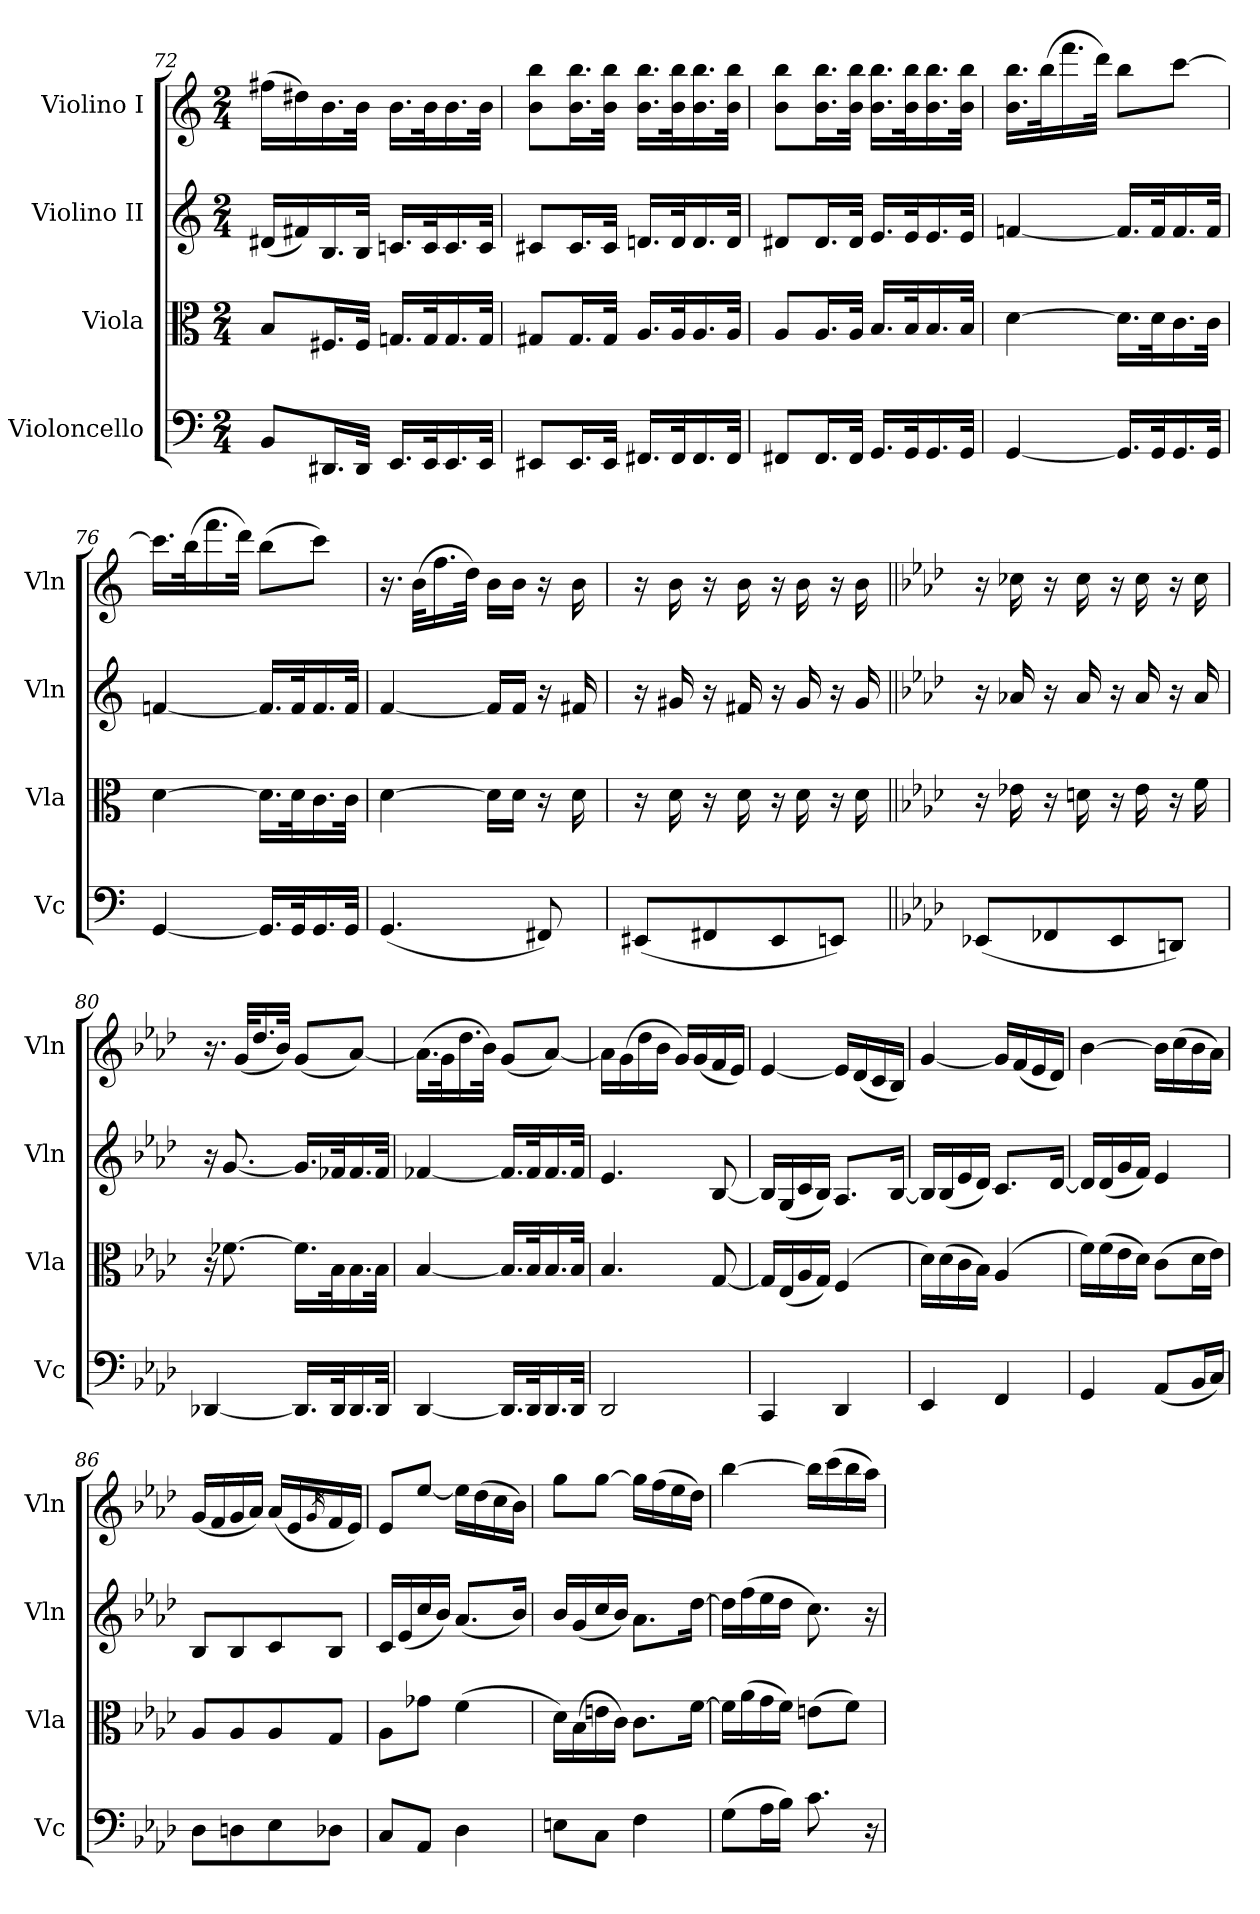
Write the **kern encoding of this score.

**kern	**kern	**kern	**kern
*part4	*part3	*part2	*part1
*staff4	*staff3	*staff2	*staff1
*I"Violoncello	*I"Viola	*I"Violino II	*I"Violino I
*I'Vc	*I'Vla	*I'Vln	*I'Vln
*clefF4	*clefC3	*clefG2	*clefG2
*k[]	*k[]	*k[]	*k[]
*M2/4	*M2/4	*M2/4	*M2/4
=72	=72	=72	=72
8BB/L	8B/L	(16d#X/LL	(16ff#X\LL
.	.	16f#X/)	16dd#X\)
16.DD#X/L	16.F#X/L	16.B/	16.b\
32DD#/JJk	32F#/JJk	32B/JJk	32b\JJk
16.EE/LL	16.Gn/LL	16.cn/LL	16.b\LL
32EE/K	32G/K	32c/K	32b\K
16.EE/	16.G/	16.c/	16.b\
32EE/JJk	32G/JJk	32c/JJk	32b\JJk
!!LO:LB:g=z
=73	=73	=73	=73
8EE#X/L	8G#X/L	8c#X/L	8b\ 8bb\L
16.EE#/L	16.G#/L	16.c#/L	16.b\ 16.bb\L
32EE#/JJk	32G#/JJk	32c#/JJk	32b\ 32bb\JJk
16.FF#X/LL	16.A/LL	16.dn/LL	16.b\ 16.bb\LL
32FF#/K	32A/K	32d/K	32b\ 32bb\K
16.FF#/	16.A/	16.d/	16.b\ 16.bb\
32FF#/JJk	32A/JJk	32d/JJk	32b\ 32bb\JJk
=74	=74	=74	=74
8FF#X/L	8A/L	8d#X/L	8b\ 8bb\L
16.FF#/L	16.A/L	16.d#/L	16.b\ 16.bb\L
32FF#/JJk	32A/JJk	32d#/JJk	32b\ 32bb\JJk
16.GG/LL	16.B/LL	16.e/LL	16.b\ 16.bb\LL
32GG/K	32B/K	32e/K	32b\ 32bb\K
16.GG/	16.B/	16.e/	16.b\ 16.bb\
32GG/JJk	32B/JJk	32e/JJk	32b\ 32bb\JJk
=75	=75	=75	=75
[4GG/	[4d\	[4fn/	16.b\ 16.bb\LL
.	.	.	(32bb\K
.	.	.	16.fff\
.	.	.	32ddd\JJk)
16.GG/LL]	16.d\LL]	16.f/LL]	8bb\L
32GG/K	32d\K	32f/K	.
16.GG/	16.c\	16.f/	[8ccc\J
32GG/JJk	32c\JJk	32f/JJk	.
=76	=76	=76	=76
[4GG/	[4d\	[4fn/	16.ccc\LL]
.	.	.	(32bb\K
.	.	.	16.fff\
.	.	.	32ddd\JJk)
16.GG/LL]	16.d\LL]	16.f/LL]	(8bb\L
32GG/K	32d\K	32f/K	.
16.GG/	16.c\	16.f/	8ccc\J)
32GG/JJk	32c\JJk	32f/JJk	.
=77	=77	=77	=77
(4.GG/	[4d\	[4f/	16.r
.	.	.	(32b\KLL
.	.	.	16.ff\
.	.	.	32dd\JJk)
.	16d\LL]	16f/LL]	16b\LL
.	16d\JJ	16f/JJ	16b\JJ
8FF#X/)	16r	16r	16r
.	16d\	16f#X/	16b\
!!LO:LB:g=z
=78	=78	=78	=78
(8EE#X/L	16r	16r	16r
.	16d\	16g#X/	16b\
8FF#X/	16r	16r	16r
.	16d\	16f#X/	16b\
8EE#/	16r	16r	16r
.	16d\	16g#/	16b\
8EEn/J)	16r	16r	16r
.	16d\	16g#/	16b\
=79||	=79||	=79||	=79||
*k[b-e-a-d-]	*k[b-e-a-d-]	*k[b-e-a-d-]	*k[b-e-a-d-]
(8EE-X/L	16r	16r	16r
.	16e-X\	16a-X/	16cc-X\
8FF-X/	16r	16r	16r
.	16dn\	16a-/	16cc-\
8EE-/	16r	16r	16r
.	16e-\	16a-/	16cc-\
8DDn/J)	16r	16r	16r
.	16f\	16a-/	16cc-\
=80	=80	=80	=80
[4DD-X/	16r	16r	16.r
.	[8.f-X\	[8.g/	.
.	.	.	(32g/KLL
.	.	.	16.dd-/
.	.	.	32b-/JJk)
16.DD-/LL]	16.f-\LL]	16.g/LL]	(8g/L
32DD-/K	32B-\K	32f-X/K	.
16.DD-/	16.B-\	16.f-/	[8a-/J)
32DD-/JJk	32B-\JJk	32f-/JJk	.
=81	=81	=81	=81
[4DD-/	[4B-/	[4f-X/	(16.a-\LL]
.	.	.	32g\K
.	.	.	16.dd-\
.	.	.	32b-\JJk)
16.DD-/LL]	16.B-/LL]	16.f-/LL]	(8g/L
32DD-/K	32B-/K	32f-/K	.
16.DD-/	16.B-/	16.f-/	[8a-/J)
32DD-/JJk	32B-/JJk	32f-/JJk	.
=82	=82	=82	=82
2DD-/	4.B-/	4.e-/	16a-\LL]
.	.	.	(16g\
.	.	.	16dd-\
.	.	.	16b-\JJ
.	.	.	16g/LL)
.	.	.	(16g/
.	[8G/	[8B-/	16f/
.	.	.	16e-/JJ)
!!LO:LB:g=z
=83	=83	=83	=83
4CC/	16G/LL]	16B-/LL]	[4e-/
.	(16E-/	(16G/	.
.	16A-/	16c/	.
.	16G/JJ)	16B-/JJ)	.
4DD-/	(4F/	8.A-/L	16e-/LL]
.	.	.	(16d-/
.	.	.	16c/
.	.	[16B-/Jk	16B-/JJ)
=84	=84	=84	=84
4EE-/	16d-\LL)	16B-/LL]	[4g/
.	(16d-\	(16B-/	.
.	16c\	16e-/	.
.	16B-\JJ)	16d-/JJ)	.
4FF/	(4A-/	8.c/L	16g/LL]
.	.	.	(16f/
.	.	.	16e-/
.	.	[16d-/Jk	16d-/JJ)
=85	=85	=85	=85
4GG/	16f\LL)	16d-/LL]	[4b-\
.	(16f\	(16d-/	.
.	16e-\	16g/	.
.	16d-\JJ)	16f/JJ)	.
(8AA-/L	(8c\L	4e-/	16b-\LL]
.	.	.	(16cc\
16BB-/L	16d-\L	.	16b-\
16C/JJ)	16e-\JJ)	.	16a-\JJ)
=86	=86	=86	=86
8D-\L	8A-/L	8B-/L	(16g/LL
.	.	.	16f/
8Dn\	8A-/	8B-/	16g/
.	.	.	16a-/JJ)
8E-\	8A-/	8c/	(16a-/LL
.	.	.	16e-/
.	.	.	16qg/
8D-X\J	8G/J	8B-/J	16f/
.	.	.	16e-/JJ)
=87	=87	=87	=87
8C/L	8A-\L	16c/LL	8e-/L
.	.	(16e-/	.
8AA-/J	8g-X\J	16cc/	[8ee-/J
.	.	16b-/JJ)	.
4D-\	(4f\	(8.a-/L	16ee-\LL]
.	.	.	(16dd-\
.	.	.	16cc\
.	.	16b-/Jk)	16b-\JJ)
=88	=88	=88	=88
8En\L	16d-\LL)	16b-/LL	8gg\L
.	(16B-\	(16g/	.
8C\J	16en\	16cc/	[8gg\J
.	16c\JJ)	16b-/JJ)	.
4F\	8.c\L	8.a-\L	16gg\LL]
.	.	.	(16ff\
.	.	.	16ee-\
.	[16f\Jk	[16dd-\Jk	16dd-\JJ)
=89	=89	=89	=89
(8G\L	16f\LL]	16dd-\LL]	[4bb-\
.	(16a-\	(16ff\	.
16A-\L	16g\	16ee-\	.
16B-\JJ)	16f\JJ)	16dd-\JJ	.
8.c\	(8en\L	8.cc\)	16bb-\LL]
.	.	.	(16ccc\
.	8f\J)	.	16bb-\
16r	.	16r	16aa-\JJ)
=	=	=	=
*-	*-	*-	*-
